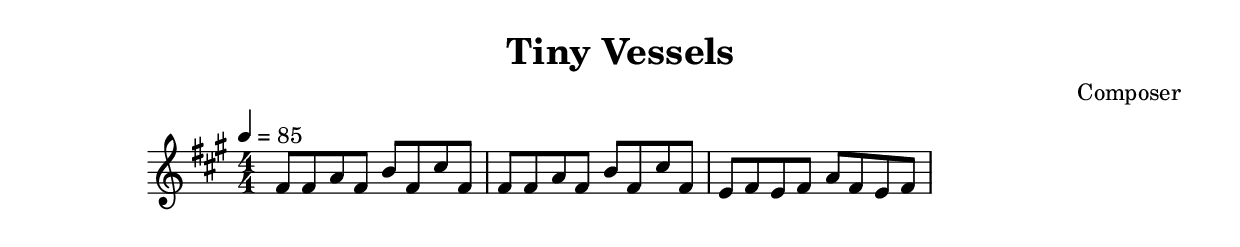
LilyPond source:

\header {
  title = "Tiny Vessels"
  composer = "Composer"
}

\score {
  \relative f' {
    \tempo 4 = 85
    \numericTimeSignature
    \time 4/4
    \key fis \minor

    fis8 fis8 a8 fis8 b8 fis8 cis'8 fis,8
    fis8 fis8 a8 fis8 b8 fis8 cis'8 fis,8
    e8   fis8 e8 fis8 a8 fis8 e8    fis8  
  }

  \layout {}
  \midi {}
}